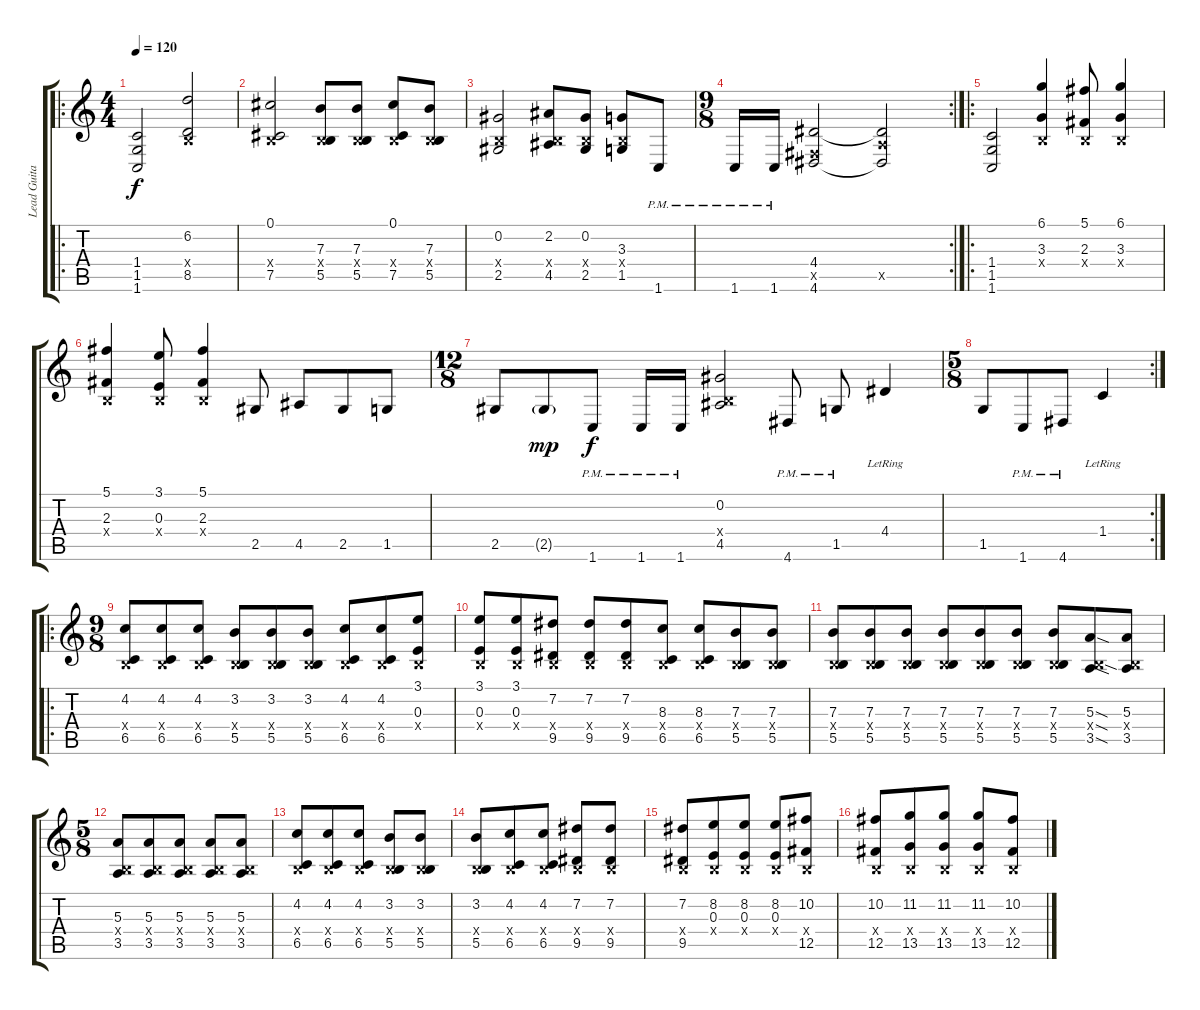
\track ("Lead Guitar" "Lead Guita") {instrument distortionguitar}
\staff {score tabs}
\tuning (Db4 Ab3 E3 B2 Gb2 B1) {hide}
\ro
\ts (4 4)
\tempo 120
\clef g2
\ks c
(1.4 1.5 1.6).2{dy f instrument distortionguitar} (6.2 0.4{x} 8.5).2 |
(0.1 0.4{x} 7.5).2 (7.3 0.4{x} 5.5).8 (7.3 0.4{x} 5.5).8 (0.1 0.4{x} 7.5).8 (7.3 0.4{x} 5.5).8 |
(0.2 0.4{x} 2.5).2 (2.2 0.4{x} 4.5).8 (0.2 0.4{x} 2.5).8 (3.3 0.4{x} 1.5).8 1.6{pm}.8 |
\rc 2
\ts (9 8)
1.6{pm}.16 1.6{pm}.16 (4.4 0.5{x} 4.6).2 (4.4{t} 3.5{x} 4.6{t}).2 |
\ro
(1.4 1.5 1.6).2 (6.1 3.3 0.4{x}).4 (5.1 2.3 0.4{x}).8 (6.1 3.3 0.4{x}).4 |
(5.1 2.3 0.4{x}).4 (3.1 0.3 0.4{x}).8 (5.1 2.3 0.4{x}).4 2.5.8 4.5.8 2.5.8 1.5.8 |
\ts (12 8)
2.5.8 2.5{g}.8{dy mp} 1.6{pm}.8{dy f} 1.6{pm}.16 1.6{pm}.16 (0.2 0.4{x} 4.5).2 4.6{pm}.8 1.5{pm}.8 4.4{lr}.4 |
\rc 2
\ts (5 8)
1.5.8 1.6{pm}.8 4.6{pm}.8 1.4{lr}.4 |
\ro
\ts (9 8)
(4.2 0.4{x} 6.5).8 (4.2 0.4{x} 6.5).8 (4.2 0.4{x} 6.5).8 (3.2 0.4{x} 5.5).8 (3.2 0.4{x} 5.5).8 (3.2 0.4{x} 5.5).8 (4.2 0.4{x} 6.5).8 (4.2 0.4{x} 6.5).8 (3.1 0.3 0.4{x}).8 |
(3.1 0.3 0.4{x}).8 (3.1 0.3 0.4{x}).8 (7.2 0.4{x} 9.5).8 (7.2 0.4{x} 9.5).8 (7.2 0.4{x} 9.5).8 (8.3 0.4{x} 6.5).8 (8.3 0.4{x} 6.5).8 (7.3 0.4{x} 5.5).8 (7.3 0.4{x} 5.5).8 |
(7.3 0.4{x} 5.5).8 (7.3 0.4{x} 5.5).8 (7.3 0.4{x} 5.5).8 (7.3 0.4{x} 5.5).8 (7.3 0.4{x} 5.5).8 (7.3 0.4{x} 5.5).8 (7.3 0.4{x} 5.5).8 (5.3{sod} 0.4{sod x} 3.5{sod}).8 (5.3 0.4{x} 3.5).8 |
\ts (5 8)
(5.3 0.4{x} 3.5).8 (5.3 0.4{x} 3.5).8 (5.3 0.4{x} 3.5).8 (5.3 0.4{x} 3.5).8 (5.3 0.4{x} 3.5).8 |
(4.2 0.4{x} 6.5).8 (4.2 0.4{x} 6.5).8 (4.2 0.4{x} 6.5).8 (3.2 0.4{x} 5.5).8 (3.2 0.4{x} 5.5).8 |
(3.2 0.4{x} 5.5).8 (4.2 0.4{x} 6.5).8 (4.2 0.4{x} 6.5).8 (7.2 0.4{x} 9.5).8 (7.2 0.4{x} 9.5).8 |
(7.2 0.4{x} 9.5).8 (8.2 0.3 0.4{x}).8 (8.2 0.3 0.4{x}).8 (8.2 0.3 0.4{x}).8 (10.2 0.4{x} 12.5).8 |
(10.2 0.4{x} 12.5).8 (11.2 0.4{x} 13.5).8 (11.2 0.4{x} 13.5).8 (11.2 0.4{x} 13.5).8 (10.2 0.4{x} 12.5).8
